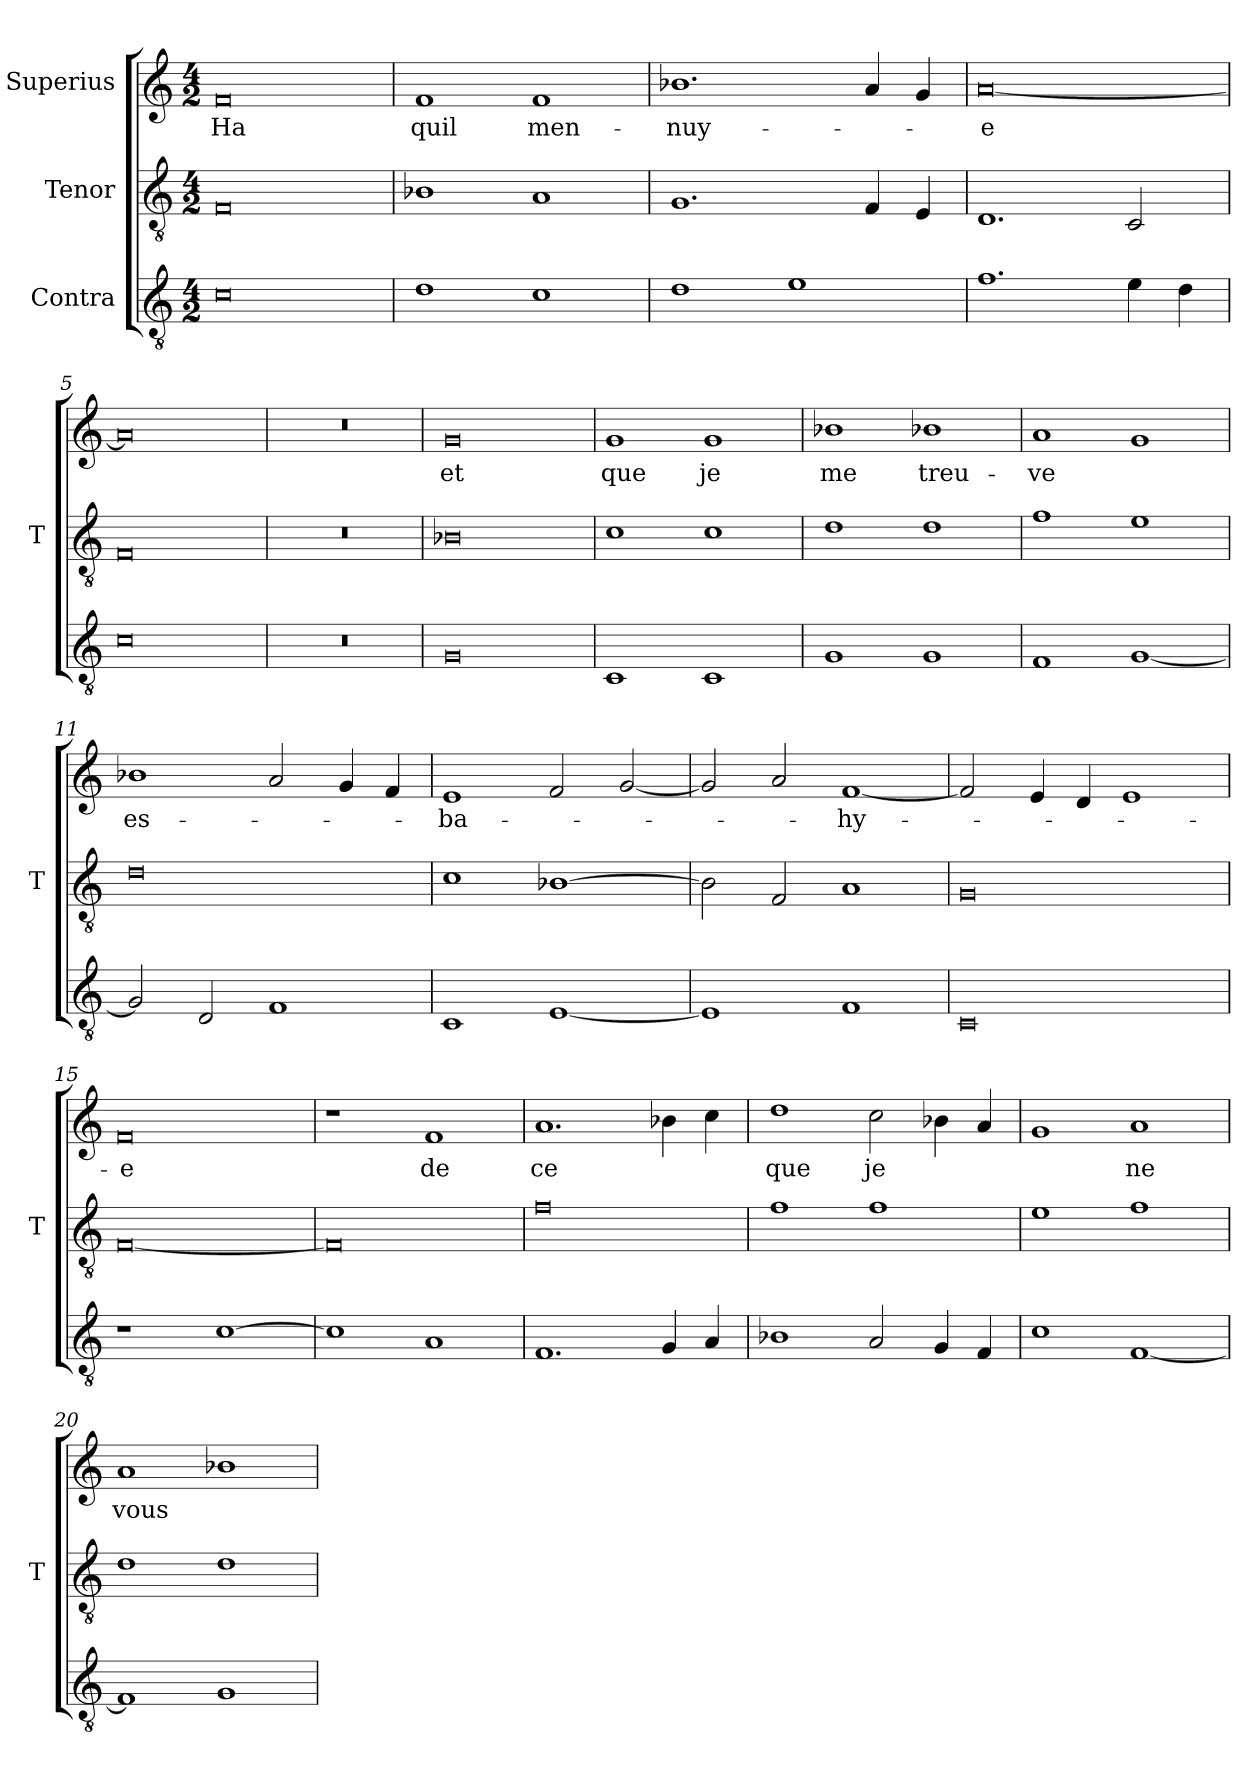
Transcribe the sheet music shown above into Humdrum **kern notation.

**kern	**kern	**kern	**text
*part3	*part2	*part1	*part1
*staff3	*staff2	*staff1	*staff1
*I"Contra	*I"Tenor	*I"Superius	*
*	*I'T	*	*
*clefGv2	*clefGv2	*clefG2	*
*M4/2	*M4/2	*M4/2	*
=1	=1	=1	=1
0c	0F	0f	-Ha
=2	=2	=2	=2
1d	1B-X	1f	-quil
1c	1A	1f	men-
=3	=3	=3	=3
1d	1.G	1.b-X	-nuy-
1e	.	.	.
.	4F	4a	.
.	4E	4g	.
=4	=4	=4	=4
1.f	1.D	[0a	-e
4e	2C	.	.
4d	.	.	.
=5	=5	=5	=5
0c	0F	0a]	.
=6	=6	=6	=6
0r	0r	0r	.
=7	=7	=7	=7
0G	0B-X	0g	-et
=8	=8	=8	=8
1C	1c	1g	-que
1C	1c	1g	-je
=9	=9	=9	=9
1G	1d	1b-X	-me
1G	1d	1b-X	treu-
=10	=10	=10	=10
1F	1f	1a	-ve
[1G	1e	1g	.
=11	=11	=11	=11
2G]	0d	1b-X	es-
2D	.	.	.
1F	.	2a	.
.	.	4g	.
.	.	4f	.
=12	=12	=12	=12
1C	1c	1e	-ba-
[1E	[1B-X	2f	.
.	.	[2g	.
=13	=13	=13	=13
1E]	2B-]	2g]	.
.	2F	2a	.
1F	1A	[1f	-hy-
=14	=14	=14	=14
0C	0G	2f]	.
.	.	4e	.
.	.	4d	.
.	.	1e	.
=15	=15	=15	=15
1r	[0F	0f	-e
[1c	.	.	.
=16	=16	=16	=16
1c]	0F]	1r	.
1A	.	1f	-de
=17	=17	=17	=17
1.F	0f	1.a	-ce
4G	.	4b-X	.
4A	.	4cc	.
=18	=18	=18	=18
1B-X	1f	1dd	-que
2A	1f	2cc	-je
4G	.	4b-X	.
4F	.	4a	.
=19	=19	=19	=19
1c	1e	1g	.
[1F	1f	1a	-ne
=20	=20	=20	=20
1F]	1d	1a	-vous
1G	1d	1b-X	.
=	=	=	=
*-	*-	*-	*-
